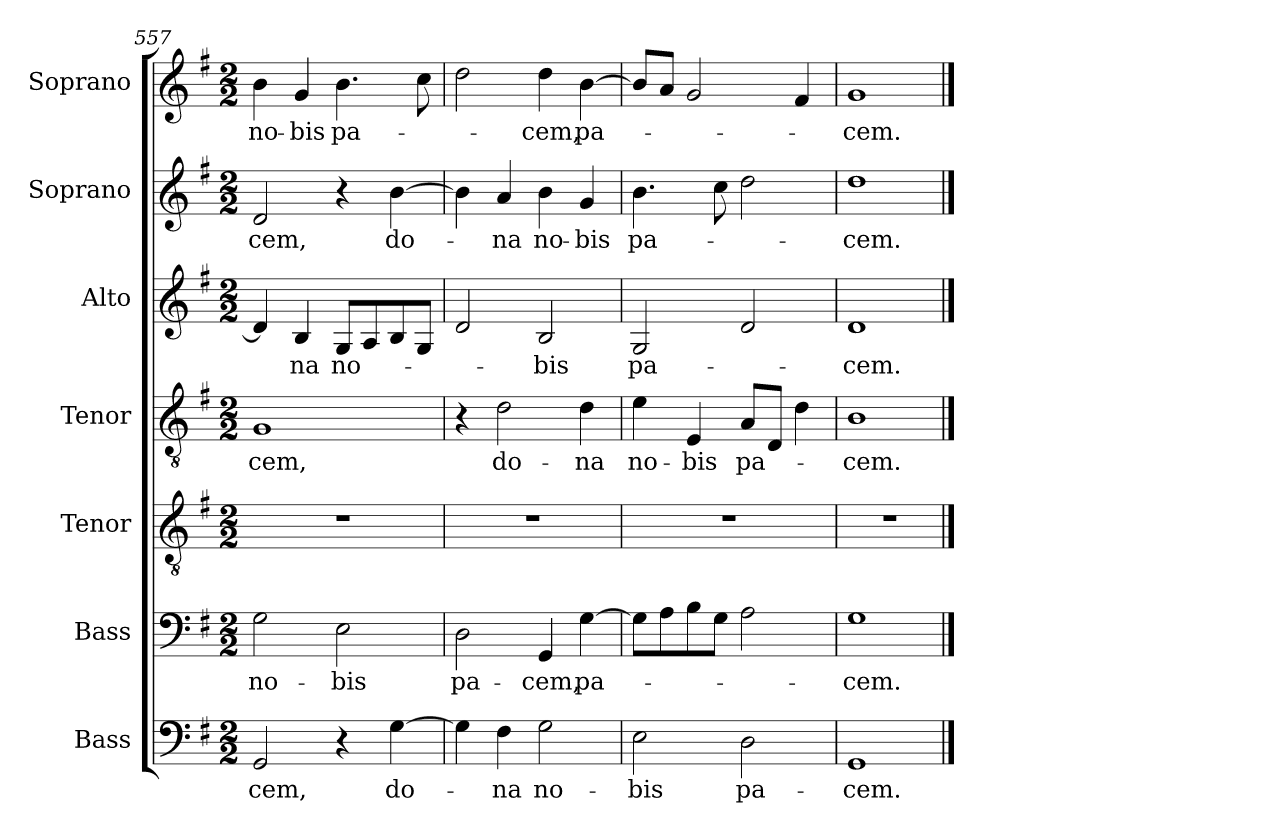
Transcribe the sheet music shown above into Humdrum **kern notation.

**kern	**text	**kern	**text	**kern	**kern	**text	**kern	**text	**kern	**text	**kern	**text
*part7	*part7	*part6	*part6	*part5	*part4	*part4	*part3	*part3	*part2	*part2	*part1	*part1
*staff7	*staff7	*staff6	*staff6	*staff5	*staff4	*staff4	*staff3	*staff3	*staff2	*staff2	*staff1	*staff1
*I"Bass	*	*I"Bass	*	*I"Tenor	*I"Tenor	*	*I"Alto	*	*I"Soprano	*	*I"Soprano	*
*I'B.	*	*I'B.	*	*I'T.	*I'T.	*	*I'A.	*	*I'S.	*	*I'S.	*
*clefF4	*	*clefF4	*	*clefGv2	*clefGv2	*	*clefG2	*	*clefG2	*	*clefG2	*
*	*	*	*	*ITrd7c12	*ITrd7c12	*	*	*	*	*	*	*
*k[f#]	*	*k[f#]	*	*k[f#]	*k[f#]	*	*k[f#]	*	*k[f#]	*	*k[f#]	*
*G:	*	*G:	*	*G:	*G:	*	*G:	*	*G:	*	*G:	*
*M2/2	*	*M2/2	*	*M2/2	*M2/2	*	*M2/2	*	*M2/2	*	*M2/2	*
=557	=557	=557	=557	=557	=557	=557	=557	=557	=557	=557	=557	=557
!	!LO:LY:b:color=#000000	!	!	!	!	!	!	!	!	!	!	!
!	!	!	!LO:LY:b:color=#000000	!	!	!	!	!	!	!	!	!
!	!	!	!	!	!	!LO:LY:b:color=#000000	!	!	!	!	!	!
!	!	!	!	!	!	!	!	!	!	!LO:LY:b:color=#000000	!	!
!	!	!	!	!	!	!	!	!	!	!	!	!LO:LY:b:color=#000000
2GGi/	-cem,	2Gi\	no-	1r	1GGi	-cem,	4di/]	.	2di/	-cem,	4bi\	no-
!	!	!	!	!	!	!	!	!LO:LY:b:color=#000000	!	!	!	!
!	!	!	!	!	!	!	!	!	!	!	!	!LO:LY:b:color=#000000
.	.	.	.	.	.	.	4Bi/	-na	.	.	4gi/	-bis
!	!	!	!LO:LY:b:color=#000000	!	!	!	!	!	!	!	!	!
!	!	!	!	!	!	!	!	!LO:LY:b:color=#000000	!	!	!	!
!	!	!	!	!	!	!	!	!	!	!	!	!LO:LY:b:color=#000000
4r	.	2Ei\	-bis	.	.	.	8Gi/L	no-	4r	.	4.bi\	pa-
.	.	.	.	.	.	.	8Ai/	.	.	.	.	.
!	!LO:LY:b:color=#000000	!	!	!	!	!	!	!	!	!	!	!
!	!	!	!	!	!	!	!	!	!	!LO:LY:b:color=#000000	!	!
[4Gi\	do-	.	.	.	.	.	8Bi/	.	[4bi\	do-	.	.
.	.	.	.	.	.	.	8Gi/J	.	.	.	8cci\	.
=558	=558	=558	=558	=558	=558	=558	=558	=558	=558	=558	=558	=558
!	!	!	!LO:LY:b:color=#000000	!	!	!	!	!	!	!	!	!
4Gi\]	.	2Di\	pa-	1r	4r	.	2di/	.	4bi\]	.	2ddi\	.
!	!LO:LY:b:color=#000000	!	!	!	!	!	!	!	!	!	!	!
!	!	!	!	!	!	!LO:LY:b:color=#000000	!	!	!	!	!	!
!	!	!	!	!	!	!	!	!	!	!LO:LY:b:color=#000000	!	!
4F#i\	-na	.	.	.	2Di\	do-	.	.	4ai/	-na	.	.
!	!LO:LY:b:color=#000000	!	!	!	!	!	!	!	!	!	!	!
!	!	!	!LO:LY:b:color=#000000	!	!	!	!	!	!	!	!	!
!	!	!	!	!	!	!	!	!LO:LY:b:color=#000000	!	!	!	!
!	!	!	!	!	!	!	!	!	!	!LO:LY:b:color=#000000	!	!
!	!	!	!	!	!	!	!	!	!	!	!	!LO:LY:b:color=#000000
2Gi\	no-	4GGi/	-cem,	.	.	.	2Bi/	-bis	4bi\	no-	4ddi\	-cem,
!	!	!	!LO:LY:b:color=#000000	!	!	!	!	!	!	!	!	!
!	!	!	!	!	!	!LO:LY:b:color=#000000	!	!	!	!	!	!
!	!	!	!	!	!	!	!	!	!	!LO:LY:b:color=#000000	!	!
!	!	!	!	!	!	!	!	!	!	!	!	!LO:LY:b:color=#000000
.	.	[4Gi\	pa-	.	4Di\	-na	.	.	4gi/	-bis	[4bi\	pa-
=559	=559	=559	=559	=559	=559	=559	=559	=559	=559	=559	=559	=559
!	!LO:LY:b:color=#000000	!	!	!	!	!	!	!	!	!	!	!
!	!	!	!	!	!	!LO:LY:b:color=#000000	!	!	!	!	!	!
!	!	!	!	!	!	!	!	!LO:LY:b:color=#000000	!	!	!	!
!	!	!	!	!	!	!	!	!	!	!LO:LY:b:color=#000000	!	!
2Ei\	-bis	8Gi\L]	.	1r	4Ei\	no-	2Gi/	pa-	4.bi\	pa-	8bi/L]	.
.	.	8Ai\	.	.	.	.	.	.	.	.	8ai/J	.
!	!	!	!	!	!	!LO:LY:b:color=#000000	!	!	!	!	!	!
.	.	8Bi\	.	.	4EEi/	-bis	.	.	.	.	2gi/	.
.	.	8Gi\J	.	.	.	.	.	.	8cci\	.	.	.
!	!LO:LY:b:color=#000000	!	!	!	!	!	!	!	!	!	!	!
!	!	!	!	!	!	!LO:LY:b:color=#000000	!	!	!	!	!	!
2Di\	pa-	2Ai\	.	.	8AAi/L	pa-	2di/	.	2ddi\	.	.	.
.	.	.	.	.	8DDi/J	.	.	.	.	.	.	.
.	.	.	.	.	4Di\	.	.	.	.	.	4f#i/	.
=560	=560	=560	=560	=560	=560	=560	=560	=560	=560	=560	=560	=560
!	!LO:LY:b:color=#000000	!	!	!	!	!	!	!	!	!	!	!
!	!	!	!LO:LY:b:color=#000000	!	!	!	!	!	!	!	!	!
!	!	!	!	!	!	!LO:LY:b:color=#000000	!	!	!	!	!	!
!	!	!	!	!	!	!	!	!LO:LY:b:color=#000000	!	!	!	!
!	!	!	!	!	!	!	!	!	!	!LO:LY:b:color=#000000	!	!
!	!	!	!	!	!	!	!	!	!	!	!	!LO:LY:b:color=#000000
1GGi	-cem.	1Gi	-cem.	1r	1BBi	-cem.	1di	-cem.	1ddi	-cem.	1gi	-cem.
==	==	==	==	==	==	==	==	==	==	==	==	==
*-	*-	*-	*-	*-	*-	*-	*-	*-	*-	*-	*-	*-
